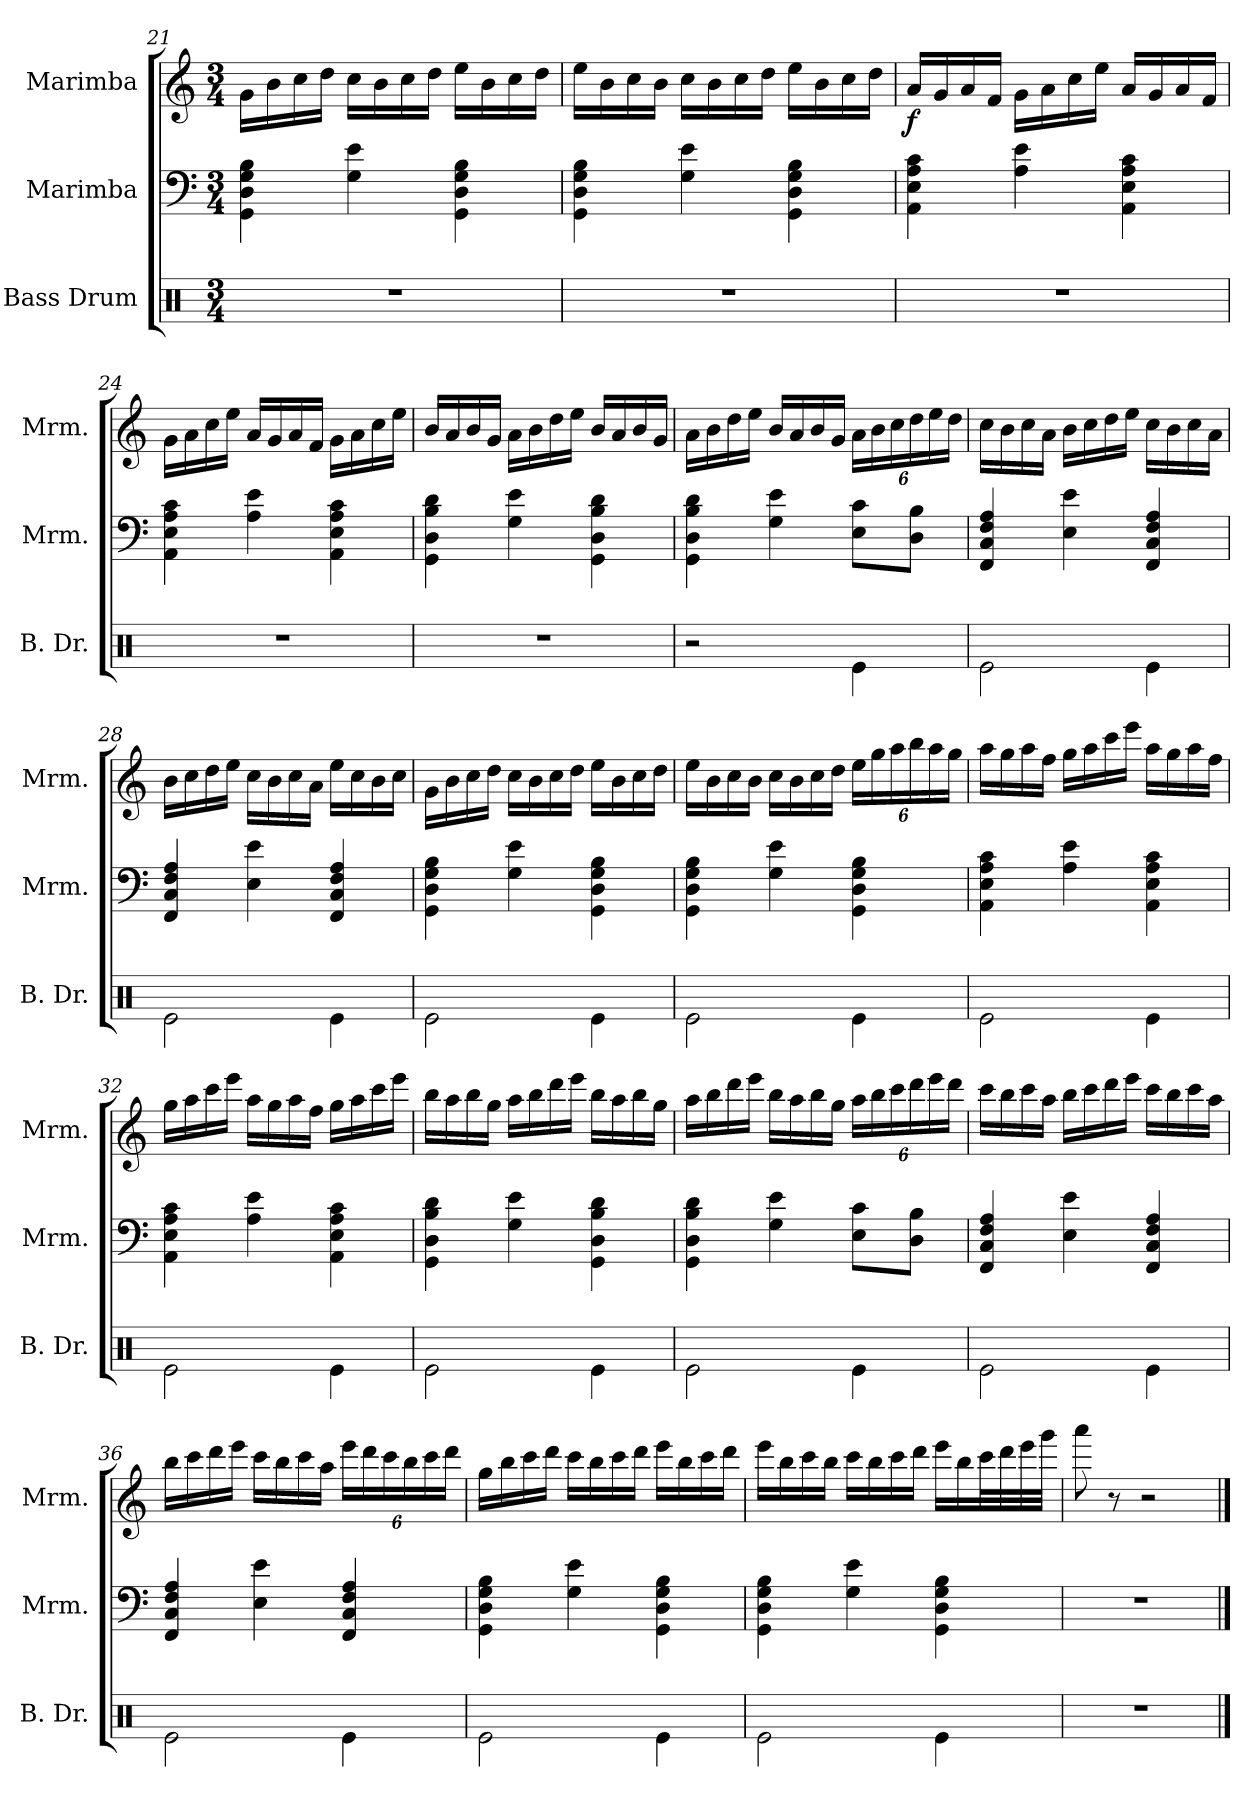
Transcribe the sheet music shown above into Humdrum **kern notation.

**kern	**kern	**kern	**dynam
*part3	*part2	*part1	*part1
*staff3	*staff2	*staff1	*staff1
*I"Bass Drum	*I"Marimba	*I"Marimba	*
*I'B. Dr.	*I'Mrm.	*I'Mrm.	*
*clefX	*clefF4	*clefG2	*
*k[]	*k[]	*k[]	*
*M3/4	*M3/4	*M3/4	*
=21	=21	=21	=21
2.r	4GG\ 4D\ 4G\ 4B\	16g\LL	.
.	.	16b\	.
.	.	16cc\	.
.	.	16dd\JJ	.
.	4G\ 4e\	16cc\LL	.
.	.	16b\	.
.	.	16cc\	.
.	.	16dd\JJ	.
.	4GG\ 4D\ 4G\ 4B\	16ee\LL	.
.	.	16b\	.
.	.	16cc\	.
.	.	16dd\JJ	.
=22	=22	=22	=22
2.r	4GG\ 4D\ 4G\ 4B\	16ee\LL	.
.	.	16b\	.
.	.	16cc\	.
.	.	16b\JJ	.
.	4G\ 4e\	16cc\LL	.
.	.	16b\	.
.	.	16cc\	.
.	.	16dd\JJ	.
.	4GG\ 4D\ 4G\ 4B\	16ee\LL	.
.	.	16b\	.
.	.	16cc\	.
.	.	16dd\JJ	.
!!LO:LB:g=z
=23	=23	=23	=23
!	!	!	!LO:DY:b
2.r	4AA\ 4E\ 4A\ 4c\	16a/LL	f
.	.	16g/	.
.	.	16a/	.
.	.	16f/JJ	.
.	4A\ 4e\	16g\LL	.
.	.	16a\	.
.	.	16cc\	.
.	.	16ee\JJ	.
.	4AA\ 4E\ 4A\ 4c\	16a/LL	.
.	.	16g/	.
.	.	16a/	.
.	.	16f/JJ	.
=24	=24	=24	=24
2.r	4AA\ 4E\ 4A\ 4c\	16g\LL	.
.	.	16a\	.
.	.	16cc\	.
.	.	16ee\JJ	.
.	4A\ 4e\	16a/LL	.
.	.	16g/	.
.	.	16a/	.
.	.	16f/JJ	.
.	4AA\ 4E\ 4A\ 4c\	16g\LL	.
.	.	16a\	.
.	.	16cc\	.
.	.	16ee\JJ	.
=25	=25	=25	=25
2.r	4GG\ 4D\ 4B\ 4d\	16b/LL	.
.	.	16a/	.
.	.	16b/	.
.	.	16g/JJ	.
.	4G\ 4e\	16a\LL	.
.	.	16b\	.
.	.	16dd\	.
.	.	16ee\JJ	.
.	4GG\ 4D\ 4B\ 4d\	16b/LL	.
.	.	16a/	.
.	.	16b/	.
.	.	16g/JJ	.
!!LO:LB:g=z
=26	=26	=26	=26
2r	4GG\ 4D\ 4B\ 4d\	16a\LL	.
.	.	16b\	.
.	.	16dd\	.
.	.	16ee\JJ	.
.	4G\ 4e\	16b/LL	.
.	.	16a/	.
.	.	16b/	.
.	.	16g/JJ	.
*	*	*Xbrackettup	*
4Re\	8E\ 8c\L	24a\LL	.
.	.	24b\	.
.	.	24cc\	.
.	8D\ 8B\J	24dd\	.
.	.	24ee\	.
.	.	24dd\JJ	.
=27	=27	=27	=27
2Re\	4FF/ 4C/ 4F/ 4A/	16cc\LL	.
.	.	16b\	.
.	.	16cc\	.
.	.	16a\JJ	.
.	4E\ 4e\	16b\LL	.
.	.	16cc\	.
.	.	16dd\	.
.	.	16ee\JJ	.
4Re\	4FF/ 4C/ 4F/ 4A/	16cc\LL	.
.	.	16b\	.
.	.	16cc\	.
.	.	16a\JJ	.
=28	=28	=28	=28
2Re\	4FF/ 4C/ 4F/ 4A/	16b\LL	.
.	.	16cc\	.
.	.	16dd\	.
.	.	16ee\JJ	.
.	4E\ 4e\	16cc\LL	.
.	.	16b\	.
.	.	16cc\	.
.	.	16a\JJ	.
4Re\	4FF/ 4C/ 4F/ 4A/	16ee\LL	.
.	.	16cc\	.
.	.	16b\	.
.	.	16cc\JJ	.
!!LO:LB:g=z
=29	=29	=29	=29
2Re\	4GG\ 4D\ 4G\ 4B\	16g\LL	.
.	.	16b\	.
.	.	16cc\	.
.	.	16dd\JJ	.
.	4G\ 4e\	16cc\LL	.
.	.	16b\	.
.	.	16cc\	.
.	.	16dd\JJ	.
4Re\	4GG\ 4D\ 4G\ 4B\	16ee\LL	.
.	.	16b\	.
.	.	16cc\	.
.	.	16dd\JJ	.
=30	=30	=30	=30
2Re\	4GG\ 4D\ 4G\ 4B\	16ee\LL	.
.	.	16b\	.
.	.	16cc\	.
.	.	16b\JJ	.
.	4G\ 4e\	16cc\LL	.
.	.	16b\	.
.	.	16cc\	.
.	.	16dd\JJ	.
4Re\	4GG\ 4D\ 4G\ 4B\	24ee\LL	.
.	.	24gg\	.
.	.	24aa\	.
.	.	24bb\	.
.	.	24aa\	.
.	.	24gg\JJ	.
=31	=31	=31	=31
2Re\	4AA\ 4E\ 4A\ 4c\	16aa\LL	.
.	.	16gg\	.
.	.	16aa\	.
.	.	16ff\JJ	.
.	4A\ 4e\	16gg\LL	.
.	.	16aa\	.
.	.	16ccc\	.
.	.	16eee\JJ	.
4Re\	4AA\ 4E\ 4A\ 4c\	16aa\LL	.
.	.	16gg\	.
.	.	16aa\	.
.	.	16ff\JJ	.
!!LO:PB:g=z
=32	=32	=32	=32
2Re\	4AA\ 4E\ 4A\ 4c\	16gg\LL	.
.	.	16aa\	.
.	.	16ccc\	.
.	.	16eee\JJ	.
.	4A\ 4e\	16aa\LL	.
.	.	16gg\	.
.	.	16aa\	.
.	.	16ff\JJ	.
4Re\	4AA\ 4E\ 4A\ 4c\	16gg\LL	.
.	.	16aa\	.
.	.	16ccc\	.
.	.	16eee\JJ	.
=33	=33	=33	=33
2Re\	4GG\ 4D\ 4B\ 4d\	16bb\LL	.
.	.	16aa\	.
.	.	16bb\	.
.	.	16gg\JJ	.
.	4G\ 4e\	16aa\LL	.
.	.	16bb\	.
.	.	16ddd\	.
.	.	16eee\JJ	.
4Re\	4GG\ 4D\ 4B\ 4d\	16bb\LL	.
.	.	16aa\	.
.	.	16bb\	.
.	.	16gg\JJ	.
!!LO:LB:g=z
=34	=34	=34	=34
2Re\	4GG\ 4D\ 4B\ 4d\	16aa\LL	.
.	.	16bb\	.
.	.	16ddd\	.
.	.	16eee\JJ	.
.	4G\ 4e\	16bb\LL	.
.	.	16aa\	.
.	.	16bb\	.
.	.	16gg\JJ	.
4Re\	8E\ 8c\L	24aa\LL	.
.	.	24bb\	.
.	.	24ccc\	.
.	8D\ 8B\J	24ddd\	.
.	.	24eee\	.
.	.	24ddd\JJ	.
=35	=35	=35	=35
2Re\	4FF/ 4C/ 4F/ 4A/	16ccc\LL	.
.	.	16bb\	.
.	.	16ccc\	.
.	.	16aa\JJ	.
.	4E\ 4e\	16bb\LL	.
.	.	16ccc\	.
.	.	16ddd\	.
.	.	16eee\JJ	.
4Re\	4FF/ 4C/ 4F/ 4A/	16ccc\LL	.
.	.	16bb\	.
.	.	16ccc\	.
.	.	16aa\JJ	.
!!LO:LB:g=z
=36	=36	=36	=36
2Re\	4FF/ 4C/ 4F/ 4A/	16bb\LL	.
.	.	16ccc\	.
.	.	16ddd\	.
.	.	16eee\JJ	.
.	4E\ 4e\	16ccc\LL	.
.	.	16bb\	.
.	.	16ccc\	.
.	.	16aa\JJ	.
4Re\	4FF/ 4C/ 4F/ 4A/	24eee\LL	.
.	.	24ddd\	.
.	.	24ccc\	.
.	.	24bb\	.
.	.	24ccc\	.
.	.	24ddd\JJ	.
=37	=37	=37	=37
2Re\	4GG\ 4D\ 4G\ 4B\	16gg\LL	.
.	.	16bb\	.
.	.	16ccc\	.
.	.	16ddd\JJ	.
.	4G\ 4e\	16ccc\LL	.
.	.	16bb\	.
.	.	16ccc\	.
.	.	16ddd\JJ	.
4Re\	4GG\ 4D\ 4G\ 4B\	16eee\LL	.
.	.	16bb\	.
.	.	16ccc\	.
.	.	16ddd\JJ	.
!!LO:LB:g=z
=38	=38	=38	=38
2Re\	4GG\ 4D\ 4G\ 4B\	16eee\LL	.
.	.	16bb\	.
.	.	16ccc\	.
.	.	16bb\JJ	.
.	4G\ 4e\	16ccc\LL	.
.	.	16bb\	.
.	.	16ccc\	.
.	.	16ddd\JJ	.
4Re\	4GG\ 4D\ 4G\ 4B\	16eee\LL	.
.	.	16bb\	.
.	.	32ccc\L	.
.	.	32ddd\	.
.	.	32eee\	.
.	.	32ggg\JJJ	.
=39	=39	=39	=39
2.r	2.r	8aaa\	.
.	.	8r	.
.	.	2r	.
==	==	==	==
*-	*-	*-	*-
